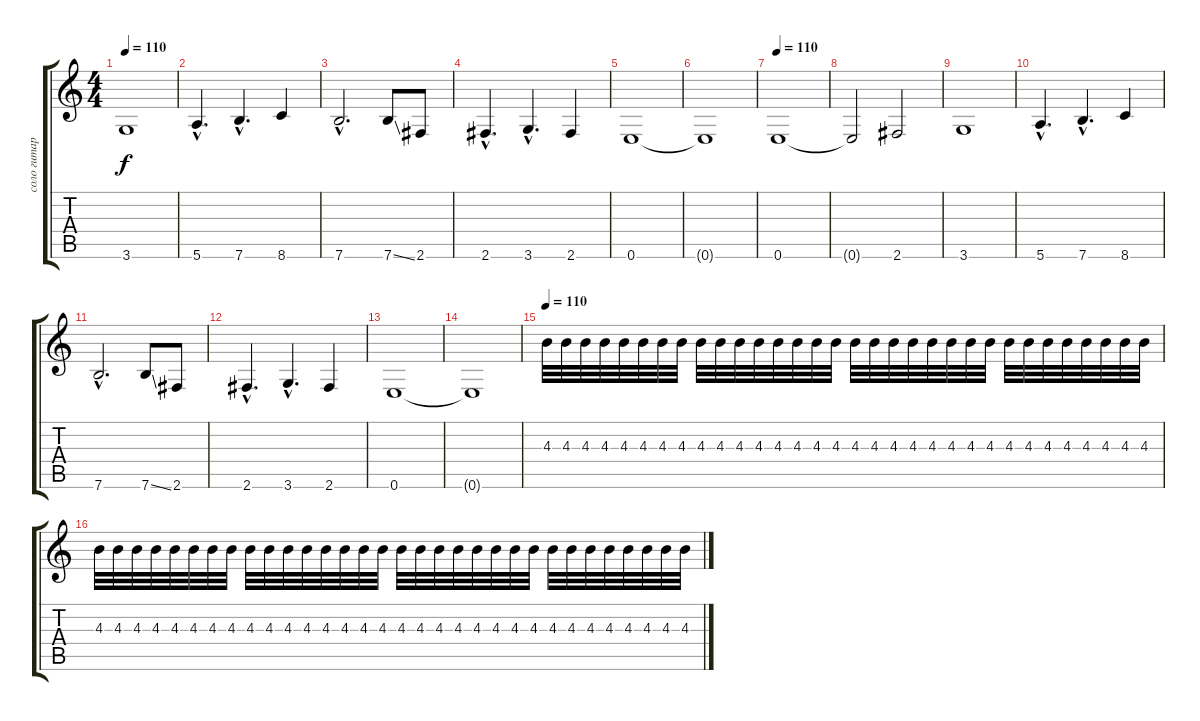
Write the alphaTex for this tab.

\track ("соло гитара" "соло гитар") {instrument distortionguitar}
\staff {score tabs}
\tuning (E4 B3 G3 D3 A2 E2) {hide}
\ts (4 4)
\tempo 110
\clef g2
\ks c
3.6.1{dy f} |
5.6{hac}.4{d} 7.6{hac}.4{d} 8.6.4 |
7.6{hac}.2{d} 7.6{ss}.8 2.6.8 |
2.6{hac}.4{d} 3.6{hac}.4{d} 2.6.4 |
0.6.1 |
0.6{t}.1 |
\tempo 110
0.6.1 |
0.6{t}.2 2.6.2 |
3.6.1 |
5.6{hac}.4{d} 7.6{hac}.4{d} 8.6.4 |
7.6{hac}.2{d} 7.6{ss}.8 2.6.8 |
2.6{hac}.4{d} 3.6{hac}.4{d} 2.6.4 |
0.6.1 |
0.6{t}.1 |
\tempo 110
4.3.32 4.3.32 4.3.32 4.3.32 4.3.32 4.3.32 4.3.32 4.3.32 4.3.32 4.3.32 4.3.32 4.3.32 4.3.32 4.3.32 4.3.32 4.3.32 4.3.32 4.3.32 4.3.32 4.3.32 4.3.32 4.3.32 4.3.32 4.3.32 4.3.32 4.3.32 4.3.32 4.3.32 4.3.32 4.3.32 4.3.32 4.3.32 |
4.3.32 4.3.32 4.3.32 4.3.32 4.3.32 4.3.32 4.3.32 4.3.32 4.3.32 4.3.32 4.3.32 4.3.32 4.3.32 4.3.32 4.3.32 4.3.32 4.3.32 4.3.32 4.3.32 4.3.32 4.3.32 4.3.32 4.3.32 4.3.32 4.3.32 4.3.32 4.3.32 4.3.32 4.3.32 4.3.32 4.3.32 4.3.32
